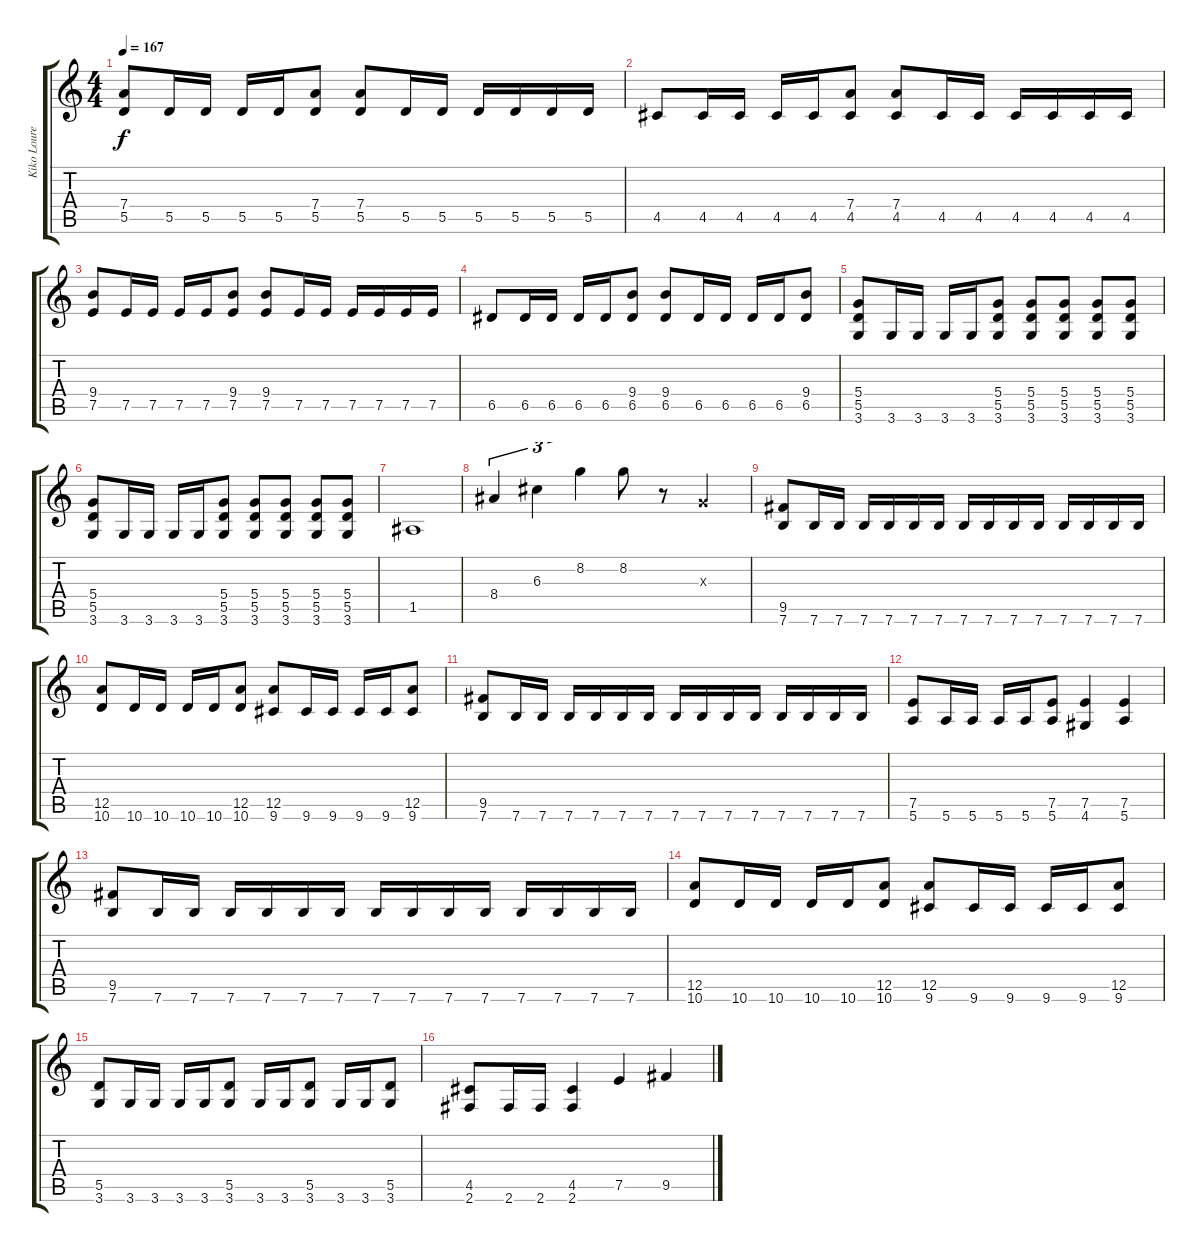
\track ("Kiko Loureiro" "Kiko Loure") {instrument distortionguitar}
\staff {score tabs}
\tuning (E4 B3 G3 D3 A2 E2) {hide}
\ts (4 4)
\tempo 167
\clef g2
\ks c
(7.4 5.5).8{dy f} 5.5.16 5.5.16 5.5.16 5.5.16 (7.4 5.5).8 (7.4 5.5).8 5.5.16 5.5.16 5.5.16 5.5.16 5.5.16 5.5.16 |
4.5.8 4.5.16 4.5.16 4.5.16 4.5.16 (7.4 4.5).8 (7.4 4.5).8 4.5.16 4.5.16 4.5.16 4.5.16 4.5.16 4.5.16 |
(9.4 7.5).8 7.5.16 7.5.16 7.5.16 7.5.16 (9.4 7.5).8 (9.4 7.5).8 7.5.16 7.5.16 7.5.16 7.5.16 7.5.16 7.5.16 |
6.5.8 6.5.16 6.5.16 6.5.16 6.5.16 (9.4 6.5).8 (9.4 6.5).8 6.5.16 6.5.16 6.5.16 6.5.16 (9.4 6.5).8 |
(5.4 5.5 3.6).8 3.6.16 3.6.16 3.6.16 3.6.16 (5.4 5.5 3.6).8 (5.4 5.5 3.6).8 (5.4 5.5 3.6).8 (5.4 5.5 3.6).8 (5.4 5.5 3.6).8 |
(5.4 5.5 3.6).8 3.6.16 3.6.16 3.6.16 3.6.16 (5.4 5.5 3.6).8 (5.4 5.5 3.6).8 (5.4 5.5 3.6).8 (5.4 5.5 3.6).8 (5.4 5.5 3.6).8 |
1.5.1 |
8.4.4{tu (3 2)} 6.3.4{tu (3 2)} 8.2.4{tu (3 2)} 8.2.8 r.8 0.3{x}.4 |
(9.5 7.6).8 7.6.16 7.6.16 7.6.16 7.6.16 7.6.16 7.6.16 7.6.16 7.6.16 7.6.16 7.6.16 7.6.16 7.6.16 7.6.16 7.6.16 |
(12.5 10.6).8 10.6.16 10.6.16 10.6.16 10.6.16 (12.5 10.6).8 (12.5 9.6).8 9.6.16 9.6.16 9.6.16 9.6.16 (12.5 9.6).8 |
(9.5 7.6).8 7.6.16 7.6.16 7.6.16 7.6.16 7.6.16 7.6.16 7.6.16 7.6.16 7.6.16 7.6.16 7.6.16 7.6.16 7.6.16 7.6.16 |
(7.5 5.6).8 5.6.16 5.6.16 5.6.16 5.6.16 (7.5 5.6).8 (7.5 4.6).4 (7.5 5.6).4 |
(9.5 7.6).8 7.6.16 7.6.16 7.6.16 7.6.16 7.6.16 7.6.16 7.6.16 7.6.16 7.6.16 7.6.16 7.6.16 7.6.16 7.6.16 7.6.16 |
(12.5 10.6).8 10.6.16 10.6.16 10.6.16 10.6.16 (12.5 10.6).8 (12.5 9.6).8 9.6.16 9.6.16 9.6.16 9.6.16 (12.5 9.6).8 |
(5.5 3.6).8 3.6.16 3.6.16 3.6.16 3.6.16 (5.5 3.6).8 3.6.16 3.6.16 (5.5 3.6).8 3.6.16 3.6.16 (5.5 3.6).8 |
(4.5 2.6).8 2.6.16 2.6.16 (4.5 2.6).4 7.5.4 9.5.4
